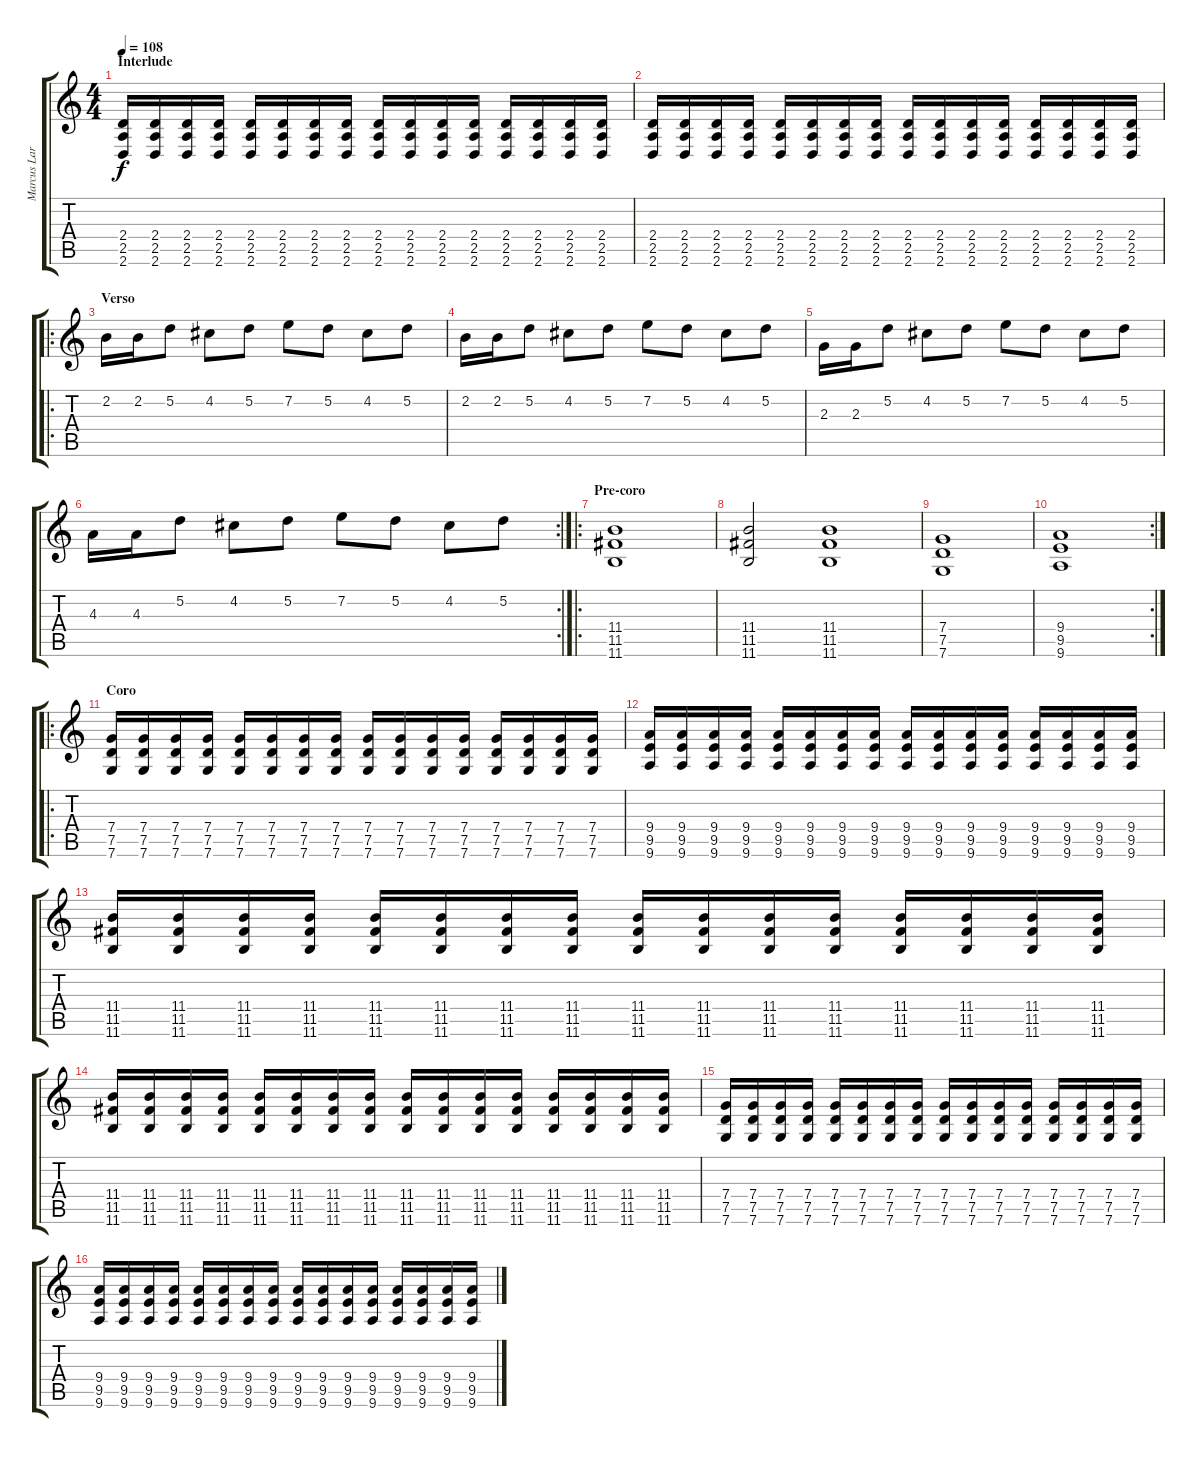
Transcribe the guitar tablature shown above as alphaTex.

\track ("Marcus Larsson" "Marcus Lar") {instrument distortionguitar}
\staff {score tabs}
\tuning (D4 A3 F3 C3 G2 C2) {hide}
\ts (4 4)
\section ("" "Interlude")
\tempo 108
\clef g2
\ks c
(2.4 2.5 2.6).16{dy f} (2.4 2.5 2.6).16 (2.4 2.5 2.6).16 (2.4 2.5 2.6).16 (2.4 2.5 2.6).16 (2.4 2.5 2.6).16 (2.4 2.5 2.6).16 (2.4 2.5 2.6).16 (2.4 2.5 2.6).16 (2.4 2.5 2.6).16 (2.4 2.5 2.6).16 (2.4 2.5 2.6).16 (2.4 2.5 2.6).16 (2.4 2.5 2.6).16 (2.4 2.5 2.6).16 (2.4 2.5 2.6).16 |
(2.4 2.5 2.6).16 (2.4 2.5 2.6).16 (2.4 2.5 2.6).16 (2.4 2.5 2.6).16 (2.4 2.5 2.6).16 (2.4 2.5 2.6).16 (2.4 2.5 2.6).16 (2.4 2.5 2.6).16 (2.4 2.5 2.6).16 (2.4 2.5 2.6).16 (2.4 2.5 2.6).16 (2.4 2.5 2.6).16 (2.4 2.5 2.6).16 (2.4 2.5 2.6).16 (2.4 2.5 2.6).16 (2.4 2.5 2.6).16 |
\ro
\section ("" "Verso")
2.2.16 2.2.16 5.2.8 4.2.8 5.2.8 7.2.8 5.2.8 4.2.8 5.2.8 |
2.2.16 2.2.16 5.2.8 4.2.8 5.2.8 7.2.8 5.2.8 4.2.8 5.2.8 |
2.3.16 2.3.16 5.2.8 4.2.8 5.2.8 7.2.8 5.2.8 4.2.8 5.2.8 |
\rc 2
4.3.16 4.3.16 5.2.8 4.2.8 5.2.8 7.2.8 5.2.8 4.2.8 5.2.8 |
\ro
\section ("" "Pre-coro")
(11.4 11.5 11.6).1 |
(11.4 11.5 11.6).2 (11.4 11.5 11.6).1 |
(7.4 7.5 7.6).1 |
\rc 2
(9.4 9.5 9.6).1 |
\ro
\section ("" "Coro")
(7.4 7.5 7.6).16 (7.4 7.5 7.6).16 (7.4 7.5 7.6).16 (7.4 7.5 7.6).16 (7.4 7.5 7.6).16 (7.4 7.5 7.6).16 (7.4 7.5 7.6).16 (7.4 7.5 7.6).16 (7.4 7.5 7.6).16 (7.4 7.5 7.6).16 (7.4 7.5 7.6).16 (7.4 7.5 7.6).16 (7.4 7.5 7.6).16 (7.4 7.5 7.6).16 (7.4 7.5 7.6).16 (7.4 7.5 7.6).16 |
(9.4 9.5 9.6).16 (9.4 9.5 9.6).16 (9.4 9.5 9.6).16 (9.4 9.5 9.6).16 (9.4 9.5 9.6).16 (9.4 9.5 9.6).16 (9.4 9.5 9.6).16 (9.4 9.5 9.6).16 (9.4 9.5 9.6).16 (9.4 9.5 9.6).16 (9.4 9.5 9.6).16 (9.4 9.5 9.6).16 (9.4 9.5 9.6).16 (9.4 9.5 9.6).16 (9.4 9.5 9.6).16 (9.4 9.5 9.6).16 |
(11.4 11.5 11.6).16 (11.4 11.5 11.6).16 (11.4 11.5 11.6).16 (11.4 11.5 11.6).16 (11.4 11.5 11.6).16 (11.4 11.5 11.6).16 (11.4 11.5 11.6).16 (11.4 11.5 11.6).16 (11.4 11.5 11.6).16 (11.4 11.5 11.6).16 (11.4 11.5 11.6).16 (11.4 11.5 11.6).16 (11.4 11.5 11.6).16 (11.4 11.5 11.6).16 (11.4 11.5 11.6).16 (11.4 11.5 11.6).16 |
(11.4 11.5 11.6).16 (11.4 11.5 11.6).16 (11.4 11.5 11.6).16 (11.4 11.5 11.6).16 (11.4 11.5 11.6).16 (11.4 11.5 11.6).16 (11.4 11.5 11.6).16 (11.4 11.5 11.6).16 (11.4 11.5 11.6).16 (11.4 11.5 11.6).16 (11.4 11.5 11.6).16 (11.4 11.5 11.6).16 (11.4 11.5 11.6).16 (11.4 11.5 11.6).16 (11.4 11.5 11.6).16 (11.4 11.5 11.6).16 |
(7.4 7.5 7.6).16 (7.4 7.5 7.6).16 (7.4 7.5 7.6).16 (7.4 7.5 7.6).16 (7.4 7.5 7.6).16 (7.4 7.5 7.6).16 (7.4 7.5 7.6).16 (7.4 7.5 7.6).16 (7.4 7.5 7.6).16 (7.4 7.5 7.6).16 (7.4 7.5 7.6).16 (7.4 7.5 7.6).16 (7.4 7.5 7.6).16 (7.4 7.5 7.6).16 (7.4 7.5 7.6).16 (7.4 7.5 7.6).16 |
(9.4 9.5 9.6).16 (9.4 9.5 9.6).16 (9.4 9.5 9.6).16 (9.4 9.5 9.6).16 (9.4 9.5 9.6).16 (9.4 9.5 9.6).16 (9.4 9.5 9.6).16 (9.4 9.5 9.6).16 (9.4 9.5 9.6).16 (9.4 9.5 9.6).16 (9.4 9.5 9.6).16 (9.4 9.5 9.6).16 (9.4 9.5 9.6).16 (9.4 9.5 9.6).16 (9.4 9.5 9.6).16 (9.4 9.5 9.6).16
